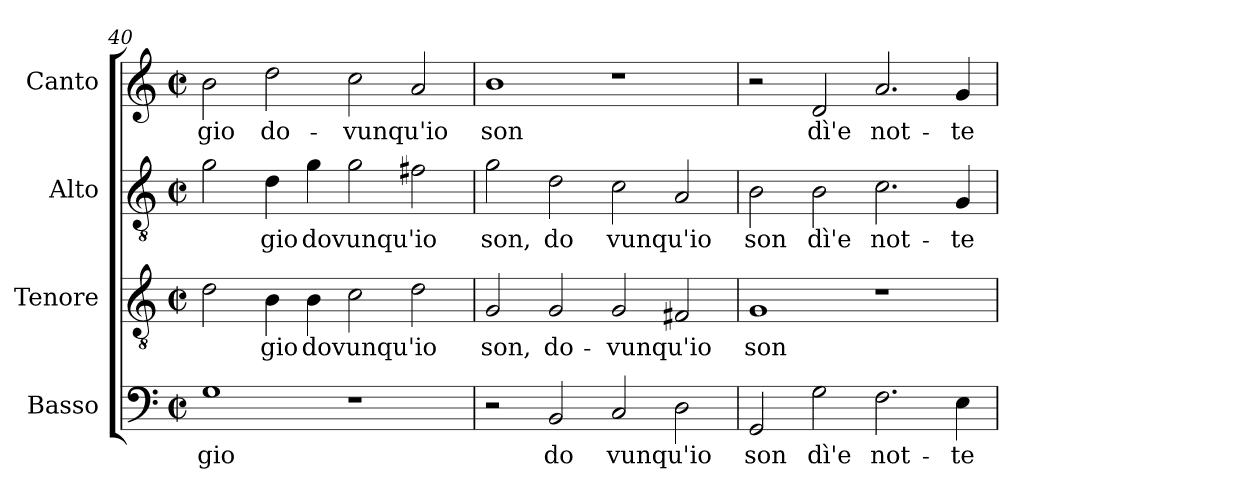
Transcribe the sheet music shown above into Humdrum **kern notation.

**kern	**text	**kern	**text	**kern	**text	**kern	**text
*part4	*part4	*part3	*part3	*part2	*part2	*part1	*part1
*staff4	*staff4	*staff3	*staff3	*staff2	*staff2	*staff1	*staff1
*I"Basso	*	*I"Tenore	*	*I"Alto	*	*I"Canto	*
*clefF4	*	*clefGv2	*	*clefGv2	*	*clefG2	*
*k[]	*	*k[]	*	*k[]	*	*k[]	*
*C:	*	*C:	*	*C:	*	*C:	*
*M2/2	*	*M2/2	*	*M2/2	*	*M2/2	*
*met(c|)	*	*met(c|)	*	*met(c|)	*	*met(c|)	*
=40	=40	=40	=40	=40	=40	=40	=40
!	!LO:LY:b:cj	!	!LO:LY:b:cj	!	!LO:LY:b:cj	!	!LO:LY:b:cj
1G	gio	2d\	--	2g\	.	2b\	-gio
!	!	!	!LO:LY:b:cj	!	!LO:LY:b:cj	!	!LO:LY:b:cj
.	.	4B\	-gio	4d\	gio	2dd\	do-
!	!	!	!LO:LY:b:cj	!	!LO:LY:b:cj	!	!
.	.	4B\	dovunqu'io	4g\	dovunqu'io	.	.
!	!	!	!LO:LY:b:cj	!	!LO:LY:b:cj	!	!LO:LY:b:cj
1r	.	2c\	.	2g\	.	2cc\	-vunqu'io
!	!	!	!LO:LY:b:cj	!	!LO:LY:b:cj	!	!LO:LY:b:cj
.	.	2d\	.	2f#X\	.	2a/	.
=41	=41	=41	=41	=41	=41	=41	=41
!	!	!	!LO:LY:b:cj	!	!LO:LY:b:cj	!	!LO:LY:b:cj
2r	.	2G/	son,	2g\	son,	1b	son
!	!LO:LY:b:cj	!	!LO:LY:b:cj	!	!LO:LY:b:cj	!	!
2BB/	do	2G/	do-	2d\	do	.	.
!	!LO:LY:b:cj	!	!LO:LY:b:cj	!	!LO:LY:b:cj	!	!
2C/	vunqu'io	2G/	-vunqu'io	2c\	vunqu'io	1r	.
!	!LO:LY:b:cj	!	!LO:LY:b:cj	!	!LO:LY:b:cj	!	!
2D\	.	2F#X/	.	2A/	.	.	.
!!LO:PB:g=z
=42	=42	=42	=42	=42	=42	=42	=42
!	!LO:LY:b:cj	!	!LO:LY:b:cj	!	!LO:LY:b:cj	!	!
2GG/	son	1G	son	2B\	son	2r	.
!	!LO:LY:b:cj	!	!	!	!LO:LY:b:cj	!	!LO:LY:b:cj
2G\	dì'e	.	.	2B\	dì'e	2d/	dì'e
!	!LO:LY:b:cj	!	!	!	!LO:LY:b:cj	!	!LO:LY:b:cj
2.F\	not-	1r	.	2.c\	not-	2.a/	not-
!	!LO:LY:b:cj	!	!	!	!LO:LY:b:cj	!	!LO:LY:b:cj
4E\	-te	.	.	4G/	-te	4g/	-te
=	=	=	=	=	=	=	=
*-	*-	*-	*-	*-	*-	*-	*-
